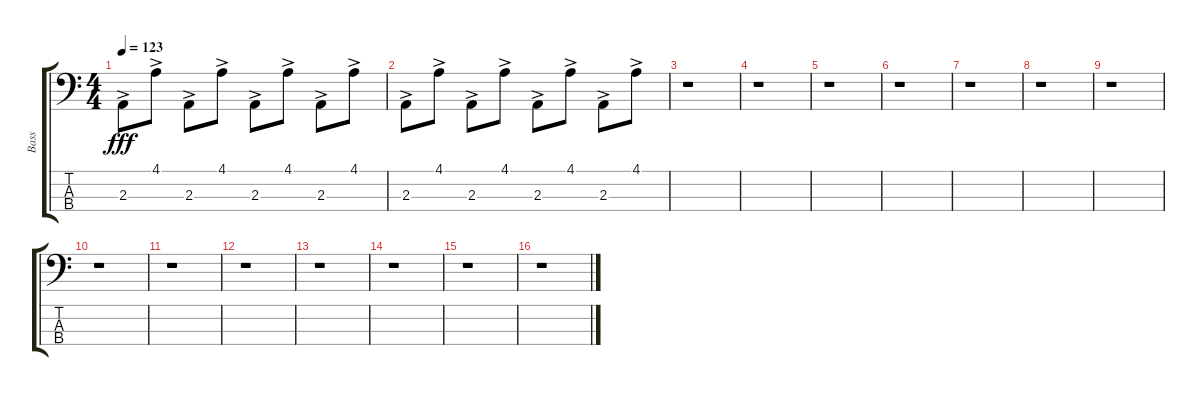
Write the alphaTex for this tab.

\track ("Bass" "Bass") {instrument electricbassfinger}
\staff {score tabs}
\tuning (F2 C2 G1 D1) {hide}
\ts (4 4)
\tempo 123
\clef f4
\ks c
2.3{ac}.8{dy fff} 4.1{ac}.8 2.3{ac}.8 4.1{ac}.8 2.3{ac}.8 4.1{ac}.8 2.3{ac}.8 4.1{ac}.8 |
2.3{ac}.8 4.1{ac}.8 2.3{ac}.8 4.1{ac}.8 2.3{ac}.8 4.1{ac}.8 2.3{ac}.8 4.1{ac}.8 |
r.1 |
r.1 |
r.1 |
r.1 |
r.1 |
r.1 |
r.1 |
r.1 |
r.1 |
r.1 |
r.1 |
r.1 |
r.1 |
r.1
